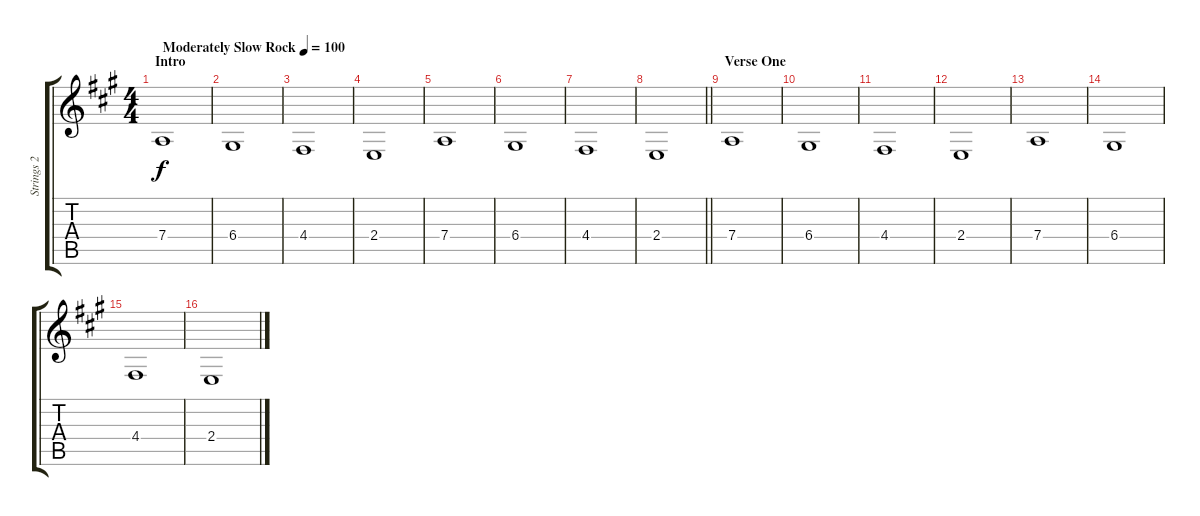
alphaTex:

\track ("Strings 2" "Strings 2") {instrument stringensemble1}
\staff {score tabs}
\tuning (E4 B3 G3 D3 A2 E2) {hide}
\ts (4 4)
\section ("" "Intro")
\tempo (100 "Moderately Slow Rock")
\clef g2
\ks a
7.4.1{dy f instrument stringensemble1} |
6.4.1 |
4.4.1 |
2.4.1 |
7.4.1 |
6.4.1 |
4.4.1 |
\barLineRight lightlight
2.4.1 |
\section ("" "Verse One")
7.4.1 |
6.4.1 |
4.4.1 |
2.4.1 |
7.4.1 |
6.4.1 |
4.4.1 |
2.4.1
